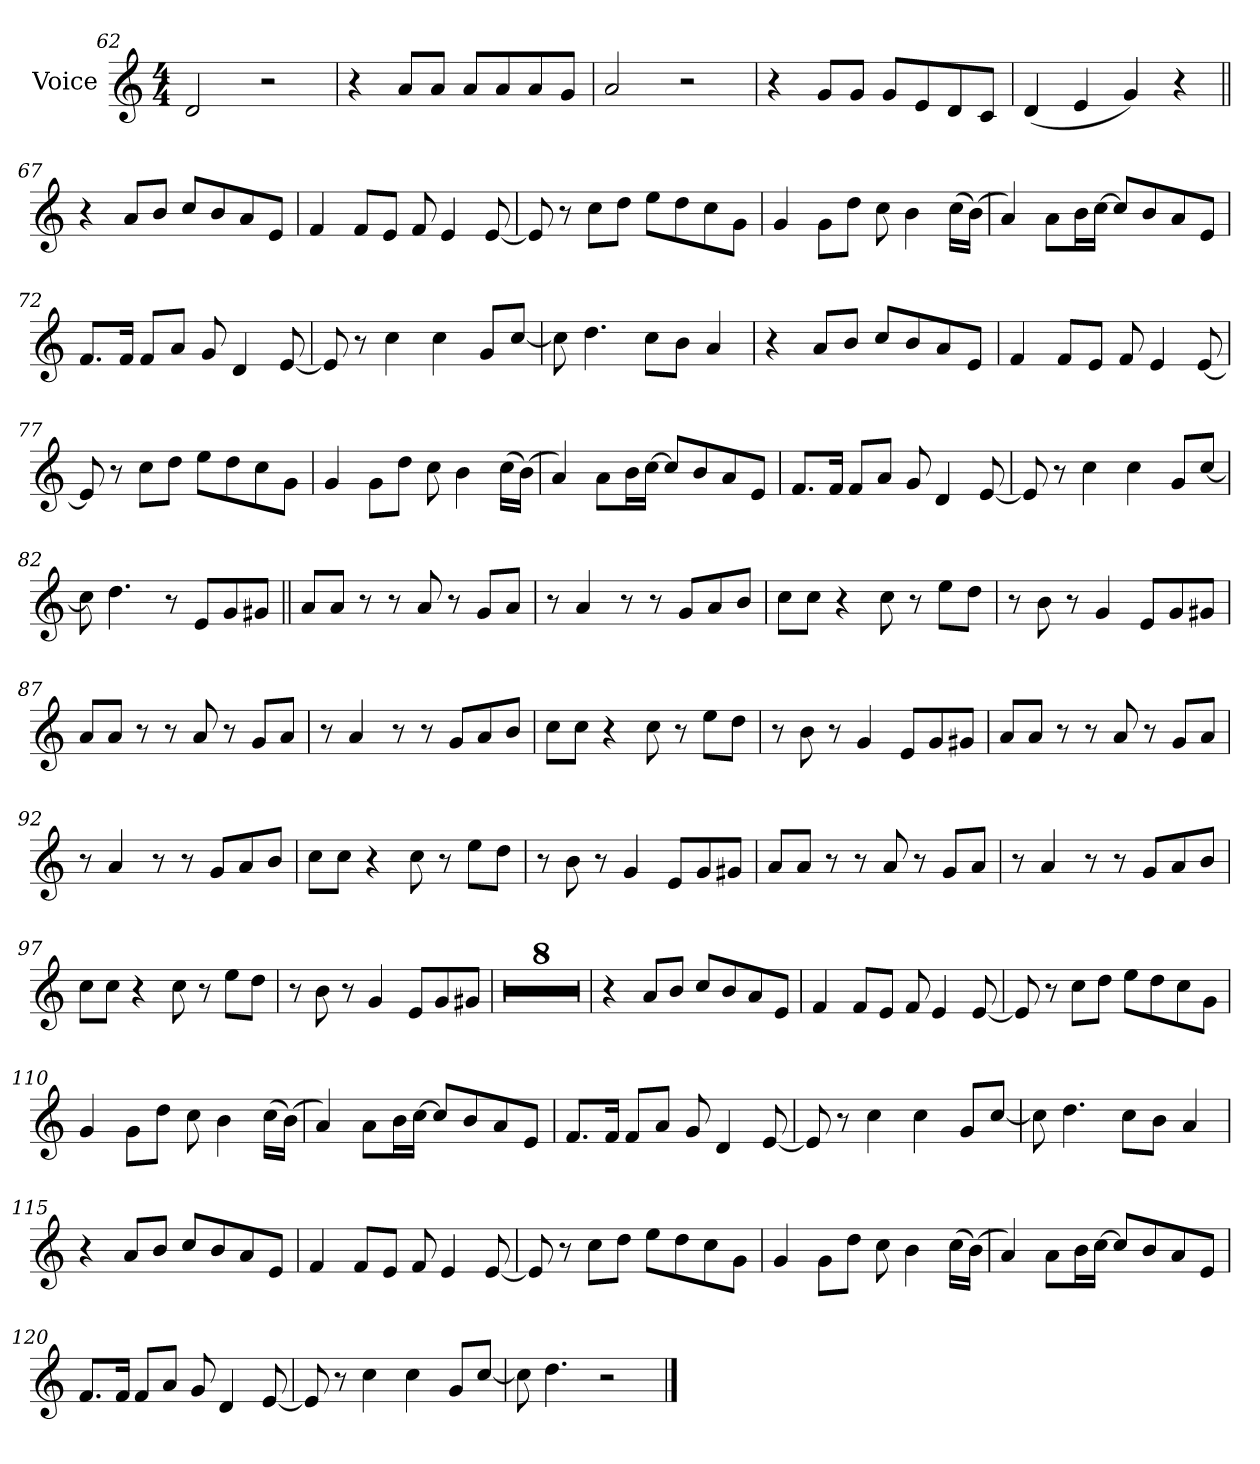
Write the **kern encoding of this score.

**kern
*part1
*staff1
*I"Voice
*I'Vc.
*clefG2
*k[]
*M4/4
=62
2d
2r
=63
4r
8aL
8aJ
8aL
8a
8a
8gJ
=64
2a
2r
=65
4r
8gL
8gJ
8gL
8e
8d
8cJ
=66
(<4d
4e
4g)
4r
=67||
4r
8aL
8bJ
8ccL
8b
8a
8eJ
=68
4f
8fL
8eJ
8f
4e
[8e
=69
8e]
8r
8ccL
8ddJ
8eeL
8dd
8cc
8gJ
=70
4g
8gL
8ddJ
8cc
4b
(>16ccLL
(>16bJJ)
=71
4a)
8aL
16bL
[16ccJJ
8ccL]
8b
8a
8eJ
=72
8.fL
16fJk
8fL
8aJ
8g
4d
[8e
=73
8e]
8r
4cc
4cc
8gL
[8ccJ
=74
8cc]
4.dd
8ccL
8bJ
4a
=75
4r
8aL
8bJ
8ccL
8b
8a
8eJ
=76
4f
8fL
8eJ
8f
4e
[8e
=77
8e]
8r
8ccL
8ddJ
8eeL
8dd
8cc
8gJ
=78
4g
8gL
8ddJ
8cc
4b
(>16ccLL
(>16bJJ)
=79
4a)
8aL
16bL
[16ccJJ
8ccL]
8b
8a
8eJ
=80
8.fL
16fJk
8fL
8aJ
8g
4d
[8e
=81
8e]
8r
4cc
4cc
8gL
[8ccJ
=82
8cc]
4.dd
8r
8eL
8g
8g#XJ
=83||
8aL
8aJ
8r
8r
8a
8r
8gL
8aJ
=84
8r
4a
8r
8r
8gL
8a
8bJ
=85
8ccL
8ccJ
4r
8cc
8r
8eeL
8ddJ
=86
8r
8b
8r
4g
8eL
8g
8g#XJ
=87
8aL
8aJ
8r
8r
8a
8r
8gL
8aJ
=88
8r
4a
8r
8r
8gL
8a
8bJ
=89
8ccL
8ccJ
4r
8cc
8r
8eeL
8ddJ
=90
8r
8b
8r
4g
8eL
8g
8g#XJ
=91
8aL
8aJ
8r
8r
8a
8r
8gL
8aJ
=92
8r
4a
8r
8r
8gL
8a
8bJ
=93
8ccL
8ccJ
4r
8cc
8r
8eeL
8ddJ
=94
8r
8b
8r
4g
8eL
8g
8g#XJ
=95
8aL
8aJ
8r
8r
8a
8r
8gL
8aJ
=96
8r
4a
8r
8r
8gL
8a
8bJ
=97
8ccL
8ccJ
4r
8cc
8r
8eeL
8ddJ
=98
8r
8b
8r
4g
8eL
8g
8g#XJ
=99
1r
=100
1r
=101
1r
=102
1r
=103
1r
=104
1r
=105
1r
=106
1r
=107
4r
8aL
8bJ
8ccL
8b
8a
8eJ
=108
4f
8fL
8eJ
8f
4e
[8e
=109
8e]
8r
8ccL
8ddJ
8eeL
8dd
8cc
8gJ
=110
4g
8gL
8ddJ
8cc
4b
(>16ccLL
(>16bJJ)
=111
4a)
8aL
16bL
[16ccJJ
8ccL]
8b
8a
8eJ
=112
8.fL
16fJk
8fL
8aJ
8g
4d
[8e
=113
8e]
8r
4cc
4cc
8gL
[8ccJ
=114
8cc]
4.dd
8ccL
8bJ
4a
=115
4r
8aL
8bJ
8ccL
8b
8a
8eJ
=116
4f
8fL
8eJ
8f
4e
[8e
=117
8e]
8r
8ccL
8ddJ
8eeL
8dd
8cc
8gJ
=118
4g
8gL
8ddJ
8cc
4b
(>16ccLL
(>16bJJ)
=119
4a)
8aL
16bL
[16ccJJ
8ccL]
8b
8a
8eJ
=120
8.fL
16fJk
8fL
8aJ
8g
4d
[8e
=121
8e]
8r
4cc
4cc
8gL
[8ccJ
=122
8cc]
4.dd
2r
==
*-
